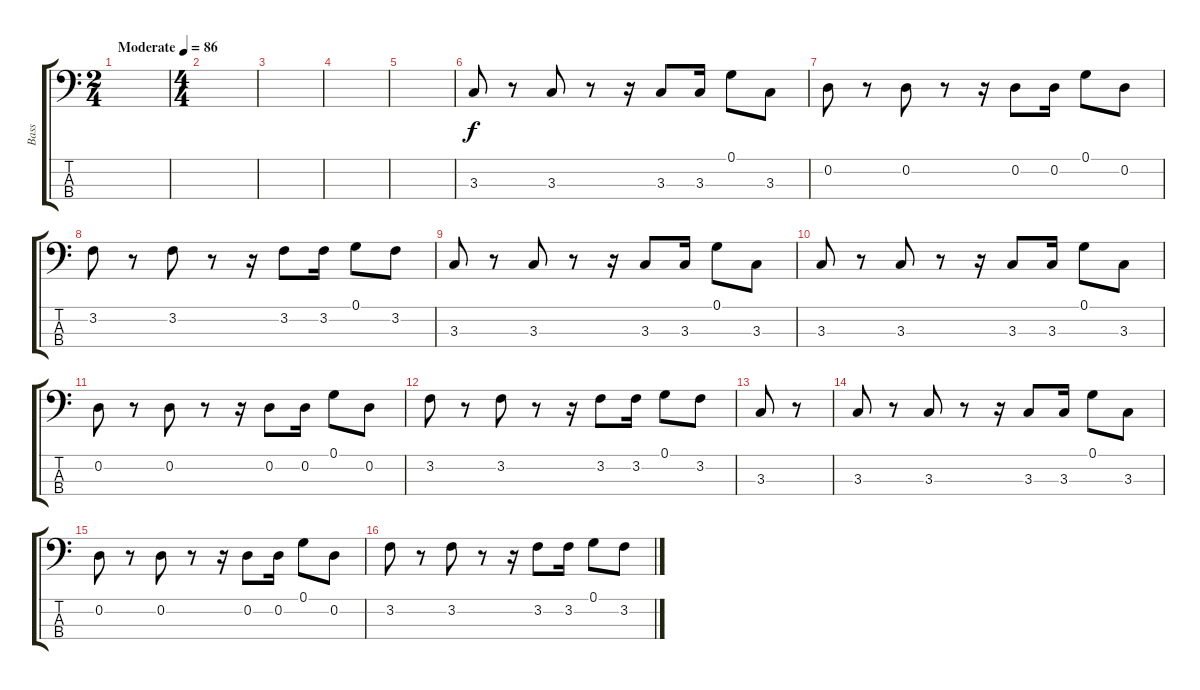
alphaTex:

\track ("Bass" "Bass") {instrument synthbass2}
\staff {score tabs}
\tuning (G2 D2 A1 E1) {hide}
\ts (2 4)
\tempo (86 "Moderate")
\clef f4
\ks c
|
\ts (4 4)
|
|
|
|
3.3.8 r.8 3.3.8 r.8 r.16 3.3.8 3.3.16 0.1.8 3.3.8 |
0.2.8 r.8 0.2.8 r.8 r.16 0.2.8 0.2.16 0.1.8 0.2.8 |
3.2.8 r.8 3.2.8 r.8 r.16 3.2.8 3.2.16 0.1.8 3.2.8 |
3.3.8 r.8 3.3.8 r.8 r.16 3.3.8 3.3.16 0.1.8 3.3.8 |
3.3.8 r.8 3.3.8 r.8 r.16 3.3.8 3.3.16 0.1.8 3.3.8 |
0.2.8 r.8 0.2.8 r.8 r.16 0.2.8 0.2.16 0.1.8 0.2.8 |
3.2.8 r.8 3.2.8 r.8 r.16 3.2.8 3.2.16 0.1.8 3.2.8 |
3.3.8 r.8 |
3.3.8 r.8 3.3.8 r.8 r.16 3.3.8 3.3.16 0.1.8 3.3.8 |
0.2.8 r.8 0.2.8 r.8 r.16 0.2.8 0.2.16 0.1.8 0.2.8 |
3.2.8 r.8 3.2.8 r.8 r.16 3.2.8 3.2.16 0.1.8 3.2.8
